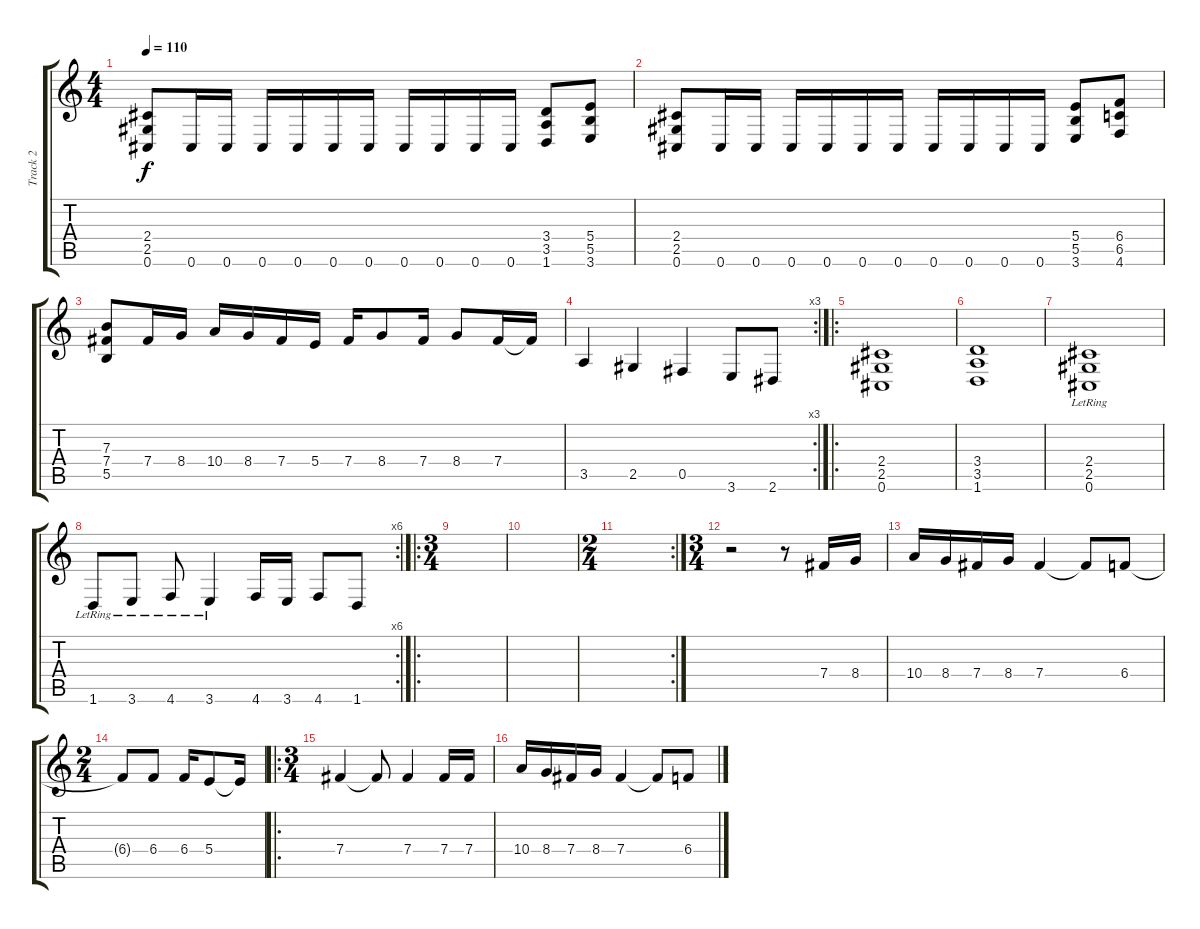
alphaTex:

\track ("Track 2" "Track 2") {instrument distortionguitar}
\staff {score tabs}
\tuning (Db4 Ab3 E3 B2 Gb2 Db2) {hide}
\ts (4 4)
\tempo 110
\clef g2
\ks c
(2.4 2.5 0.6).8{dy f} 0.6.16 0.6.16 0.6.16 0.6.16 0.6.16 0.6.16 0.6.16 0.6.16 0.6.16 0.6.16 (3.4 3.5 1.6).8 (5.4 5.5 3.6).8 |
(2.4 2.5 0.6).8 0.6.16 0.6.16 0.6.16 0.6.16 0.6.16 0.6.16 0.6.16 0.6.16 0.6.16 0.6.16 (5.4 5.5 3.6).8 (6.4 6.5 4.6).8 |
(7.3 7.4 5.5).8 7.4.16 8.4.16 10.4.16 8.4.16 7.4.16 5.4.16 7.4.16 8.4.8 7.4.16 8.4.8 7.4.16 7.4{t}.16 |
\rc 3
3.5.4 2.5.4 0.5.4 3.6.8 2.6.8 |
\ro
(2.4 2.5 0.6).1 |
(3.4 3.5 1.6).1 |
(2.4{lr} 2.5{lr} 0.6{lr}).1 |
\rc 6
1.6{lr}.8 3.6{lr}.8 4.6{lr}.8 3.6{lr}.4 4.6.16 3.6.16 4.6.8 1.6.8 |
\ro
\ts (3 4)
|
|
\rc 2
\ts (2 4)
|
\ts (3 4)
r.2 r.8 7.4.16 8.4.16 |
10.4.16 8.4.16 7.4.16 8.4.16 7.4.4 7.4{t}.8 6.4.8 |
\ts (2 4)
6.4{t}.8 6.4.8 6.4.16 5.4.8 5.4{t}.16 |
\ro
\ts (3 4)
7.4.4 7.4{t}.8 7.4.4 7.4.16 7.4.16 |
10.4.16 8.4.16 7.4.16 8.4.16 7.4.4 7.4{t}.8 6.4.8
